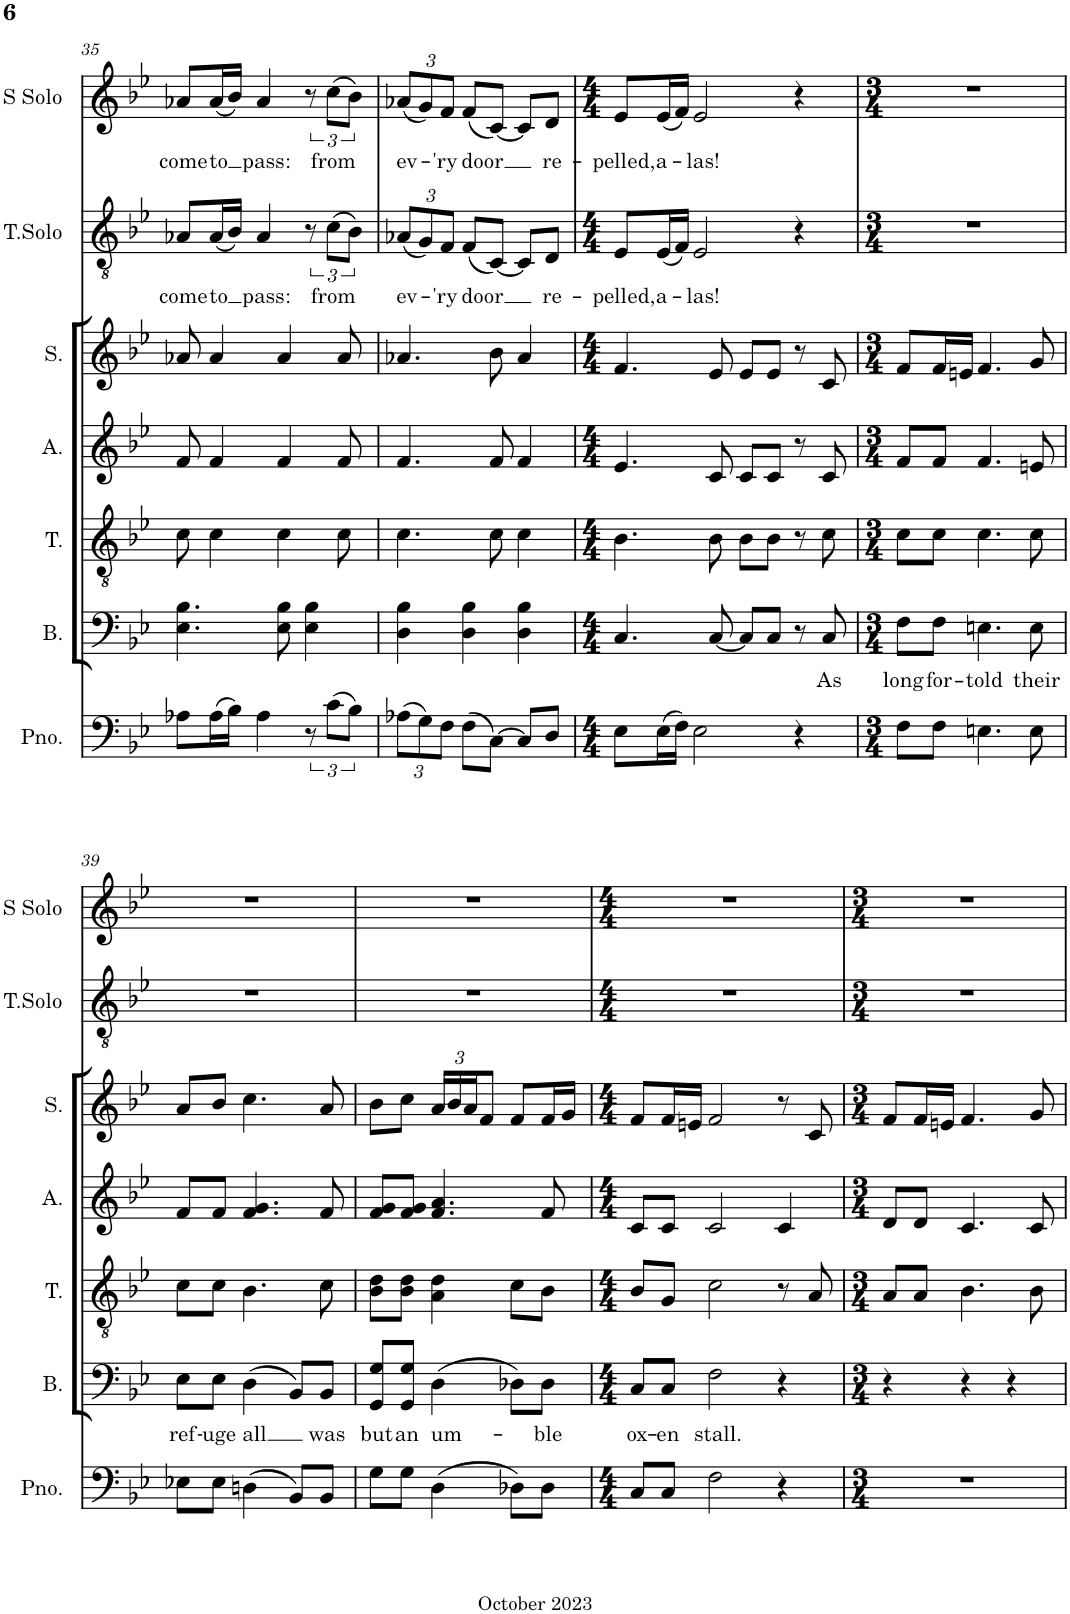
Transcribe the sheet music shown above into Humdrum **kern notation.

**kern	**kern	**text	**kern	**kern	**kern	**kern	**text	**kern	**text
*part7	*part6	*part6	*part5	*part4	*part3	*part2	*part2	*part1	*part1
*staff7	*staff6	*staff6	*staff5	*staff4	*staff3	*staff2	*staff2	*staff1	*staff1
*I"Piano	*I"Bass	*	*I"Tenor	*I"Alto	*I"Soprano	*I"Tenor Solo	*	*I"Soprano Solo	*
*I'Pno.	*I'B.	*	*I'T.	*I'A.	*I'S.	*I'T.Solo	*	*I'S Solo	*
!!LO:PB:g=z
*clefF4	*clefF4	*	*clefGv2	*clefG2	*clefG2	*clefGv2	*	*clefG2	*
*k[b-e-]	*k[b-e-]	*	*k[b-e-]	*k[b-e-]	*k[b-e-]	*k[b-e-]	*	*k[b-e-]	*
*M3/4	*M3/4	*	*M3/4	*M3/4	*M3/4	*M3/4	*	*M3/4	*
=35	=35	=35	=35	=35	=35	=35	=35	=35	=35
!	!	!	!	!	!	!	!LO:LY:b	!	!LO:LY:b
8A-X\L	4.E-\ 4.B-\	.	8c\	8f/	8a-X/	8A-X/L	come	8a-X/L	come
!	!	!	!	!	!	!	!LO:LY:b	!	!LO:LY:b
(16A-\L	.	.	4c\	4f/	4a-/	(16A-/L	to	(16a-/L	to
16B-\JJ)	.	.	.	.	.	16B-/JJ)	.	16b-/JJ)	.
!	!	!	!	!	!	!	!LO:LY:b	!	!LO:LY:b
4A-\	.	.	.	.	.	4A-/	pass:	4a-/	pass:
.	8E-\ 8B-\	.	4c\	4f/	4a-/	.	.	.	.
12r	4E-\ 4B-\	.	.	.	.	12r	.	12r	.
!	!	!	!	!	!	!	!LO:LY:b	!	!LO:LY:b
(12c\L	.	.	.	.	.	(12c\L	from	(12cc\L	from
.	.	.	8c\	8f/	8a-/	.	.	.	.
12B-\J)	.	.	.	.	.	12B-\J)	.	12b-\J)	.
=36	=36	=36	=36	=36	=36	=36	=36	=36	=36
*Xbrackettup	*	*	*	*	*	*Xbrackettup	*	*	*
!	!	!	!	!	!	!	!LO:LY:b	!	!
*	*	*	*	*	*	*	*	*Xbrackettup	*
!	!	!	!	!	!	!	!	!	!LO:LY:b
(12A-X\L	4D\ 4B-\	.	4.c\	4.f/	4.a-X/	(12A-X/L	ev-	(12a-X/L	ev-
12G\)	.	.	.	.	.	12G/)	.	12g/)	.
!	!	!	!	!	!	!	!LO:LY:b	!	!LO:LY:b
12F\J	.	.	.	.	.	12F/J	-'ry	12f/J	-'ry
!	!	!	!	!	!	!	!LO:LY:b	!	!LO:LY:b
(8F\L	4D\ 4B-\	.	.	.	.	(8F/L	door	(8f/L	door
[8C\J)	.	.	8c\	8f/	8b-\	[8C/J)	.	[8c/J)	.
8C/L]	4D\ 4B-\	.	4c\	4f/	4a-/	8C/L]	.	8c/L]	.
!	!	!	!	!	!	!	!LO:LY:b	!	!LO:LY:b
8D/J	.	.	.	.	.	8D/J	re-	8d/J	re-
=37	=37	=37	=37	=37	=37	=37	=37	=37	=37
*M4/4	*M4/4	*	*M4/4	*M4/4	*M4/4	*M4/4	*	*M4/4	*
!	!	!	!	!	!	!	!LO:LY:b	!	!LO:LY:b
8E-\L	4.C/	.	4.B-\	4.e-/	4.f/	8E-/L	-pelled,	8e-/L	-pelled,
!	!	!	!	!	!	!	!LO:LY:b	!	!LO:LY:b
(16E-\L	.	.	.	.	.	(16E-/L	a-	(16e-/L	a-
16F\JJ)	.	.	.	.	.	16F/JJ)	.	16f/JJ)	.
!	!	!	!	!	!	!	!LO:LY:b	!	!LO:LY:b
2E-\	.	.	.	.	.	2E-/	-las!	2e-/	-las!
.	[8C/	.	8B-\	8c/	8e-/	.	.	.	.
.	8C/L]	.	8B-\L	8c/L	8e-/L	.	.	.	.
.	8C/J	.	8B-\J	8c/J	8e-/J	.	.	.	.
4r	8r	.	8r	8r	8r	4r	.	4r	.
!	!	!LO:LY:b	!	!	!	!	!	!	!
.	8C/	As	8c\	8c/	8c/	.	.	.	.
=38	=38	=38	=38	=38	=38	=38	=38	=38	=38
*M3/4	*M3/4	*	*M3/4	*M3/4	*M3/4	*M3/4	*	*M3/4	*
!	!	!LO:LY:b	!	!	!	!	!	!	!
8F\L	8F\L	long	8c\L	8f/L	8f/L	2.r	.	2.r	.
!	!	!LO:LY:b	!	!	!	!	!	!	!
8F\J	8F\J	for-	8c\J	8f/J	16f/L	.	.	.	.
.	.	.	.	.	16en/JJ	.	.	.	.
!	!	!LO:LY:b	!	!	!	!	!	!	!
4.En\	4.En\	-told	4.c\	4.f/	4.f/	.	.	.	.
!	!	!LO:LY:b	!	!	!	!	!	!	!
8E\	8E\	their	8c\	8en/	8g/	.	.	.	.
!!LO:LB:g=z
=39	=39	=39	=39	=39	=39	=39	=39	=39	=39
!	!	!LO:LY:b	!	!	!	!	!	!	!
8E-X\L	8E-\L	ref-	8c\L	8f/L	8a/L	2.r	.	2.r	.
!	!	!LO:LY:b	!	!	!	!	!	!	!
8E-\J	8E-\J	-uge	8c\J	8f/J	8b-/J	.	.	.	.
!	!	!LO:LY:b	!	!	!	!	!	!	!
(4Dn\	(4D\	all	4.B-\	4.f/ 4.g/	4.cc\	.	.	.	.
8BB-/L)	8BB-/L)	.	.	.	.	.	.	.	.
!	!	!LO:LY:b	!	!	!	!	!	!	!
8BB-/J	8BB-/J	was	8c\	8f/	8a/	.	.	.	.
=40	=40	=40	=40	=40	=40	=40	=40	=40	=40
!	!	!LO:LY:b	!	!	!	!	!	!	!
8G\L	8GG/ 8G/L	but	8B-\ 8d\L	8f/ 8g/L	8b-\L	2.r	.	2.r	.
!	!	!LO:LY:b	!	!	!	!	!	!	!
8G\J	8GG/ 8G/J	an	8B-\ 8d\J	8f/ 8g/J	8cc\J	.	.	.	.
!	!	!LO:LY:b	!	!	!	!	!	!	!
*	*	*	*	*	*Xbrackettup	*	*	*	*
(4D\	(4D\	um-	4A\ 4d\	4.f/ 4.a/	24a/LL	.	.	.	.
.	.	.	.	.	24b-/	.	.	.	.
.	.	.	.	.	24a/J	.	.	.	.
.	.	.	.	.	8f/J	.	.	.	.
8D-X\L)	8D-X\L)	.	8c\L	.	8f/L	.	.	.	.
!	!	!LO:LY:b	!	!	!	!	!	!	!
8D-\J	8D-\J	-ble	8B-\J	8f/	16f/L	.	.	.	.
.	.	.	.	.	16g/JJ	.	.	.	.
=41	=41	=41	=41	=41	=41	=41	=41	=41	=41
*M4/4	*M4/4	*	*M4/4	*M4/4	*M4/4	*M4/4	*	*M4/4	*
!	!	!LO:LY:b	!	!	!	!	!	!	!
8C/L	8C/L	ox-	8B-/L	8c/L	8f/L	1r	.	1r	.
!	!	!LO:LY:b	!	!	!	!	!	!	!
8C/J	8C/J	-en	8G/J	8c/J	16f/L	.	.	.	.
.	.	.	.	.	16en/JJ	.	.	.	.
!	!	!LO:LY:b	!	!	!	!	!	!	!
2F\	2F\	stall.	2c\	2c/	2f/	.	.	.	.
4r	4r	.	8r	4c/	8r	.	.	.	.
.	.	.	8A/	.	8c/	.	.	.	.
=42	=42	=42	=42	=42	=42	=42	=42	=42	=42
*M3/4	*M3/4	*	*M3/4	*M3/4	*M3/4	*M3/4	*	*M3/4	*
2.r	4r	.	8A/L	8d/L	8f/L	2.r	.	2.r	.
.	.	.	8A/J	8d/J	16f/L	.	.	.	.
.	.	.	.	.	16en/JJ	.	.	.	.
.	4r	.	4.B-\	4.c/	4.f/	.	.	.	.
.	4r	.	.	.	.	.	.	.	.
.	.	.	8B-\	8c/	8g/	.	.	.	.
=	=	=	=	=	=	=	=	=	=
*-	*-	*-	*-	*-	*-	*-	*-	*-	*-
